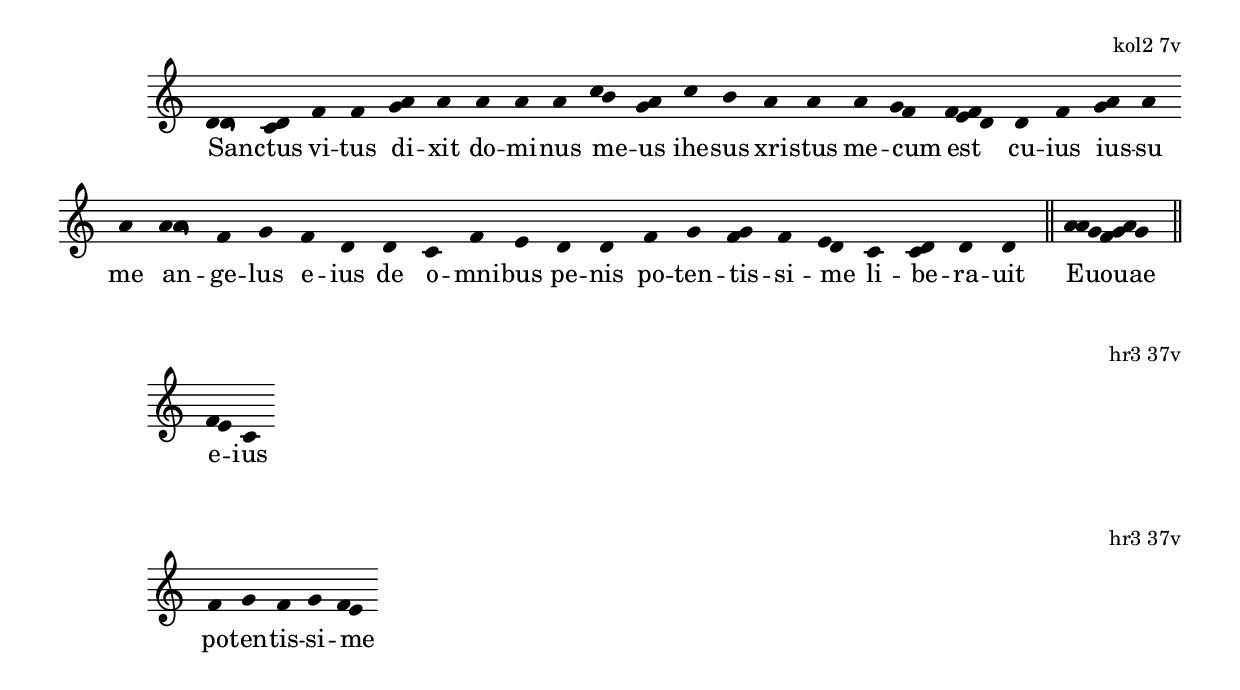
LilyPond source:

\version "2.19.32"

\include "../lib/synopsis.ily"

\score {
  \transpose c c' {
    \plainchant
    \melisma { d \strophicus d } \melisma { c d } \bar "" f f \bar "" \melisma { g a } a \bar ""
    a a a \bar "" \melisma { c' b } \melisma { g a } \bar "" c' b \bar "" a a \bar "" a \melisma { g f } \bar "" \melisma { f e f d } \bar ""
    d f \bar "" \melisma { g a } a \bar "" a \bar "" \melisma { a \strophicus a } \bar "" f g \bar "" f d \bar ""
    d \bar "" c f e \bar "" d d \bar ""
    f g \melisma { f g } f \melisma { e d } \bar "" c \melisma { c d } d d \bar "||"

    \melisma { a a g f g a g } \bar "||"
  }
  \addlyrics {
    Sanc -- tus vi -- tus di -- xit
    do -- mi -- nus me -- us ihe -- sus xri -- stus me -- cum est
    cu -- ius ius -- su me an -- ge -- lus e -- ius
    de o -- mni -- bus pe -- nis
    po -- ten -- tis -- si -- me li -- be -- ra -- uit

    Euouae
  }
  \header {
    fontes = "kol2 7v"
  }
}

\score {
  \transpose c c' {
    \plainchant
    \melisma { f e } c
  }
  \addlyrics {
    e -- ius
  }
  \header {
    fontes = "hr3 37v"
  }
}

\score {
  \transpose c c' {
    \plainchant
    f g f g \melisma { f e }
  }
  \addlyrics {
    po -- ten -- tis -- si -- me
  }
  \header {
    fontes = "hr3 37v"
  }
}
